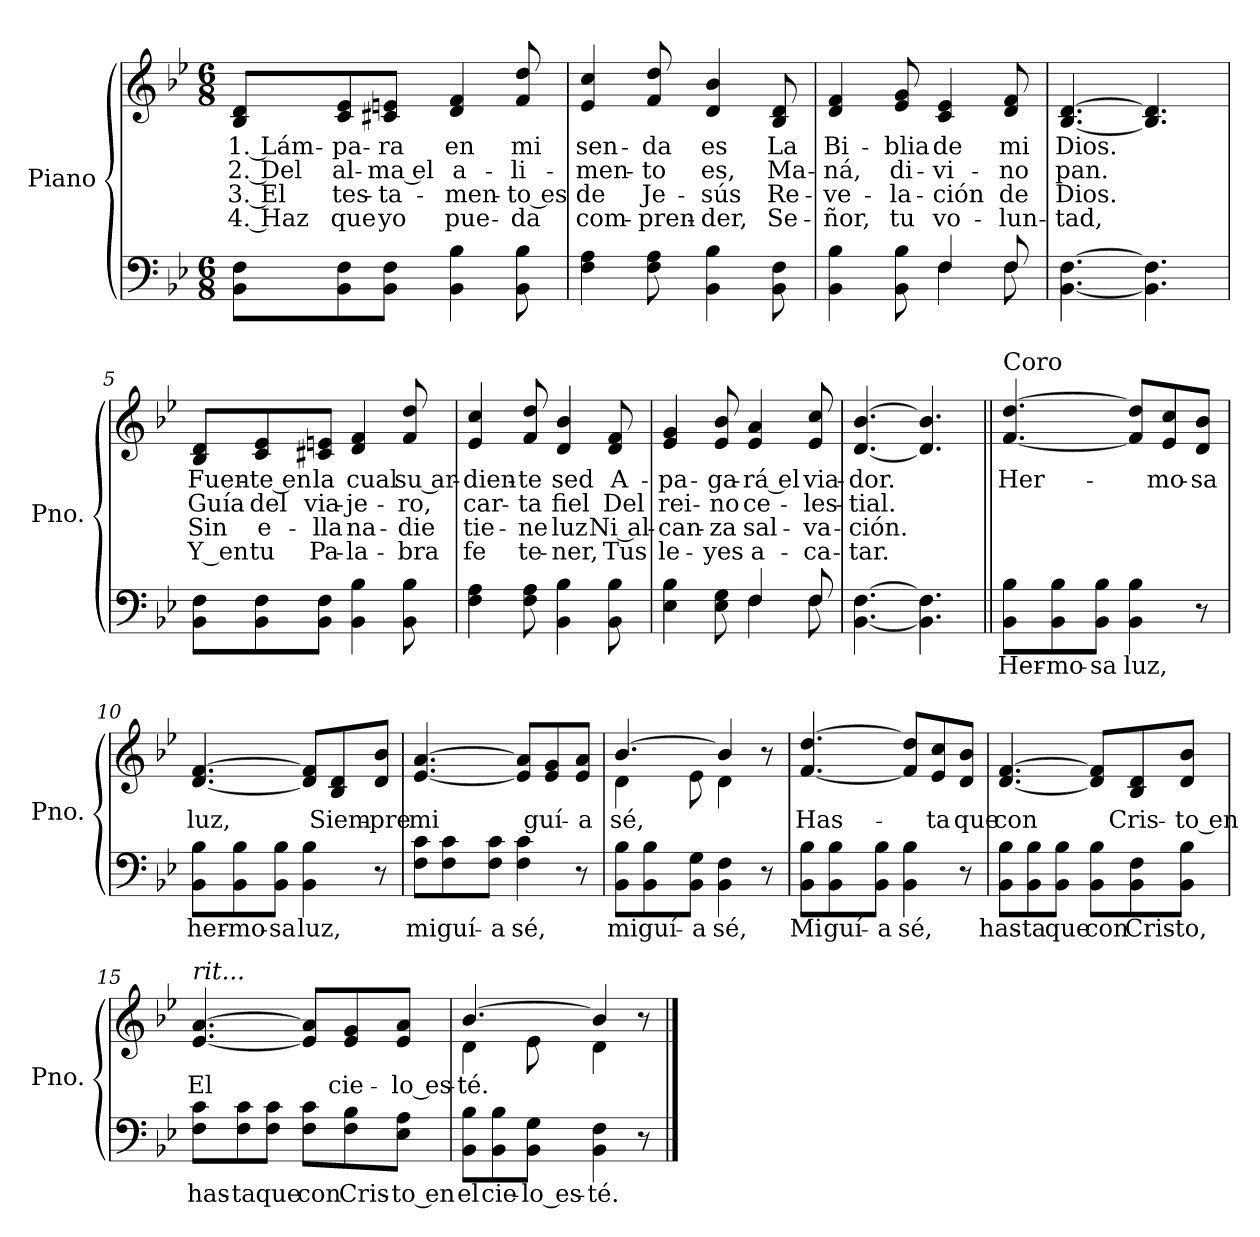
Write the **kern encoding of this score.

**kern	**text	**kern	**text	**text	**text	**text
*part1	*part1	*part1	*part1	*part1	*part1	*part1
*staff2	*staff2	*staff1	*staff1	*staff1	*staff1	*staff1
*I"Piano	*	*	*	*	*	*
*I'Pno.	*	*	*	*	*	*
*clefF4	*	*clefG2	*	*	*	*
*k[b-e-]	*	*k[b-e-]	*	*	*	*
*M6/8	*	*M6/8	*	*	*	*
=1	=1	=1	=1	=1	=1	=1
!	!	!	!LO:LY:b	!LO:LY:b	!LO:LY:b	!LO:LY:b
8BB-\ 8F\L	.	8B-/ 8d/L	1. Lám-	2. Del	3. El	4. Haz
!	!	!	!LO:LY:b	!LO:LY:b	!LO:LY:b	!LO:LY:b
8BB-\ 8F\	.	8c/ 8e-/	-pa-	al-	tes-	que
!	!	!	!LO:LY:b	!LO:LY:b	!LO:LY:b	!LO:LY:b
8BB-\ 8F\J	.	8c#X/ 8en/J	-ra	-ma el	-ta-	yo
!	!	!	!LO:LY:b	!LO:LY:b	!LO:LY:b	!LO:LY:b
4BB-\ 4B-\	.	4d/ 4f/	en	a-	-men-	pue-
!	!	!	!LO:LY:b	!LO:LY:b	!LO:LY:b	!LO:LY:b
8BB-\ 8B-\	.	8f/ 8dd/	mi	-li-	-to es	-da
=2	=2	=2	=2	=2	=2	=2
!	!	!	!LO:LY:b	!LO:LY:b	!LO:LY:b	!LO:LY:b
4F\ 4A\	.	4e-/ 4cc/	sen-	-men-	de	com-
!	!	!	!LO:LY:b	!LO:LY:b	!LO:LY:b	!LO:LY:b
8F\ 8A\	.	8f/ 8dd/	-da	-to	Je-	-pren-
!	!	!	!LO:LY:b	!LO:LY:b	!LO:LY:b	!LO:LY:b
4BB-\ 4B-\	.	4d/ 4b-/	es	es,	-sús	-der,
!	!	!	!LO:LY:b	!LO:LY:b	!LO:LY:b	!LO:LY:b
8BB-\ 8F\	.	8B-/ 8d/	La	Ma-	Re-	Se-
=3	=3	=3	=3	=3	=3	=3
*^	*	*	*	*	*	*
!	!	!	!	!LO:LY:b	!LO:LY:b	!LO:LY:b	!LO:LY:b
4BB-\ 4B-\	4.ryy	.	4d/ 4f/	Bi-	-ná,	-ve-	-ñor,
!	!	!	!	!LO:LY:b	!LO:LY:b	!LO:LY:b	!LO:LY:b
8BB-\ 8B-\	.	.	8e-/ 8g/	-blia	di-	-la-	tu
!	!	!	!	!LO:LY:b	!LO:LY:b	!LO:LY:b	!LO:LY:b
4F/	4F\	.	4c/ 4e-/	de	-vi-	-ción	vo-
!	!	!	!	!LO:LY:b	!LO:LY:b	!LO:LY:b	!LO:LY:b
8F/	8F\	.	8d/ 8f/	mi	-no	de	-lun-
=4	=4	=4	=4	=4	=4	=4	=4
!	!	!	!	!LO:LY:b	!LO:LY:b	!LO:LY:b	!LO:LY:b
*v	*v	*	*	*	*	*	*
[4.BB-\ [4.F\	.	[4.B-/ [4.d/	Dios.	pan.	Dios.	-tad,
4.BB-\] 4.F\]	.	4.B-/] 4.d/]	.	.	.	.
!!LO:LB:g=z
=5	=5	=5	=5	=5	=5	=5
!	!	!	!LO:LY:b	!LO:LY:b	!LO:LY:b	!LO:LY:b
8BB-\ 8F\L	.	8B-/ 8d/L	Fuen-	Guía	Sin	Y en
!	!	!	!LO:LY:b	!LO:LY:b	!LO:LY:b	!LO:LY:b
8BB-\ 8F\	.	8c/ 8e-/	-te en	del	e-	tu
!	!	!	!LO:LY:b	!LO:LY:b	!LO:LY:b	!LO:LY:b
8BB-\ 8F\J	.	8c#X/ 8en/J	la	via-	-lla	Pa-
!	!	!	!LO:LY:b	!LO:LY:b	!LO:LY:b	!LO:LY:b
4BB-\ 4B-\	.	4d/ 4f/	cual	-je-	na-	-la-
!	!	!	!LO:LY:b	!LO:LY:b	!LO:LY:b	!LO:LY:b
8BB-\ 8B-\	.	8f/ 8dd/	su ar-	-ro,	-die	-bra
=6	=6	=6	=6	=6	=6	=6
!	!	!	!LO:LY:b	!LO:LY:b	!LO:LY:b	!LO:LY:b
4F\ 4A\	.	4e-/ 4cc/	-dien-	car-	tie-	fe
!	!	!	!LO:LY:b	!LO:LY:b	!LO:LY:b	!LO:LY:b
8F\ 8A\	.	8f/ 8dd/	-te	-ta	-ne	te-
!	!	!	!LO:LY:b	!LO:LY:b	!LO:LY:b	!LO:LY:b
4BB-\ 4B-\	.	4d/ 4b-/	sed	fiel	luz	-ner,
!	!	!	!LO:LY:b	!LO:LY:b	!LO:LY:b	!LO:LY:b
8BB-\ 8B-\	.	8d/ 8f/	A-	Del	Ni al-	Tus
=7	=7	=7	=7	=7	=7	=7
*^	*	*	*	*	*	*
!	!	!	!	!LO:LY:b	!LO:LY:b	!LO:LY:b	!LO:LY:b
4E-\ 4B-\	4.ryy	.	4e-/ 4g/	-pa-	rei-	-can-	le-
!	!	!	!	!LO:LY:b	!LO:LY:b	!LO:LY:b	!LO:LY:b
8E-\ 8G\	.	.	8e-/ 8b-/	-ga-	-no	-za	-yes
!	!	!	!	!LO:LY:b	!LO:LY:b	!LO:LY:b	!LO:LY:b
4F/	4F\	.	4e-/ 4a/	-rá el	ce-	sal-	a-
!	!	!	!	!LO:LY:b	!LO:LY:b	!LO:LY:b	!LO:LY:b
8F/	8F\	.	8e-/ 8cc/	via-	-les-	-va-	-ca-
=8	=8	=8	=8	=8	=8	=8	=8
!	!	!	!	!LO:LY:b	!LO:LY:b	!LO:LY:b	!LO:LY:b
*v	*v	*	*	*	*	*	*
[4.BB-\ [4.F\	.	[4.d/ [4.b-/	-dor.	-tial.	-ción.	-tar.
4.BB-\] 4.F\]	.	4.d/] 4.b-/]	.	.	.	.
!!LO:LB:g=z
=9||	=9||	=9||	=9||	=9||	=9||	=9||
!	!	!LO:TX:t=Coro	!	!	!	!
!	!LO:LY:b	!	!LO:LY:b	!	!	!
8BB-\ 8B-\L	Her-	[4.f/ [4.dd/	Her-	.	.	.
!	!LO:LY:b	!	!	!	!	!
8BB-\ 8B-\	-mo-	.	.	.	.	.
!	!LO:LY:b	!	!	!	!	!
8BB-\ 8B-\J	-sa	.	.	.	.	.
!	!LO:LY:b	!	!	!	!	!
4BB-\ 4B-\	luz,	8f]/ 8dd]/L	.	.	.	.
!	!	!	!LO:LY:b	!	!	!
.	.	8e-/ 8cc/	-mo-	.	.	.
!	!	!	!LO:LY:b	!	!	!
8r	.	8d/ 8b-/J	-sa	.	.	.
=10	=10	=10	=10	=10	=10	=10
!	!LO:LY:b	!	!LO:LY:b	!	!	!
8BB-\ 8B-\L	her-	[4.d/ [4.f/	luz,	.	.	.
!	!LO:LY:b	!	!	!	!	!
8BB-\ 8B-\	-mo-	.	.	.	.	.
!	!LO:LY:b	!	!	!	!	!
8BB-\ 8B-\J	-sa	.	.	.	.	.
!	!LO:LY:b	!	!	!	!	!
4BB-\ 4B-\	luz,	8d]/ 8f]/L	.	.	.	.
!	!	!	!LO:LY:b	!	!	!
.	.	8B-/ 8d/	Siem-	.	.	.
!	!	!	!LO:LY:b	!	!	!
8r	.	8d/ 8b-/J	-pre	.	.	.
=11	=11	=11	=11	=11	=11	=11
!	!LO:LY:b	!	!LO:LY:b	!	!	!
8F\ 8c\L	mi	[4.e-/ [4.a/	mi	.	.	.
!	!LO:LY:b	!	!	!	!	!
8F\ 8c\	guí-	.	.	.	.	.
!	!LO:LY:b	!	!	!	!	!
8F\ 8c\J	-a	.	.	.	.	.
!	!LO:LY:b	!	!	!	!	!
4F\ 4c\	sé,	8e-]/ 8a]/L	.	.	.	.
!	!	!	!LO:LY:b	!	!	!
.	.	8e-/ 8g/	guí-	.	.	.
!	!	!	!LO:LY:b	!	!	!
8r	.	8e-/ 8a/J	-a	.	.	.
=12	=12	=12	=12	=12	=12	=12
!	!LO:LY:b	!	!LO:LY:b	!	!	!
*	*	*^	*	*	*	*
8BB-\ 8B-\L	mi	[4.b-/	4d\	sé,	.	.	.
!	!LO:LY:b	!	!	!	!	!	!
8BB-\ 8B-\	guí-	.	.	.	.	.	.
!	!LO:LY:b	!	!	!	!	!	!
8BB-\ 8G\J	-a	.	8e-\	.	.	.	.
!	!LO:LY:b	!	!	!	!	!	!
4BB-\ 4F\	sé,	4b-/]	4d\	.	.	.	.
8r	.	8r	8ryy	.	.	.	.
!!LO:LB:g=z
=13	=13	=13	=13	=13	=13	=13	=13
!	!LO:LY:b	!	!	!LO:LY:b	!	!	!
*	*	*v	*v	*	*	*	*
8BB-\ 8B-\L	Mi	[4.f/ [4.dd/	Has-	.	.	.
!	!LO:LY:b	!	!	!	!	!
8BB-\ 8B-\	guí-	.	.	.	.	.
!	!LO:LY:b	!	!	!	!	!
8BB-\ 8B-\J	-a	.	.	.	.	.
!	!LO:LY:b	!	!	!	!	!
4BB-\ 4B-\	sé,	8f]/ 8dd]/L	.	.	.	.
!	!	!	!LO:LY:b	!	!	!
.	.	8e-/ 8cc/	-ta	.	.	.
!	!	!	!LO:LY:b	!	!	!
8r	.	8d/ 8b-/J	que	.	.	.
=14	=14	=14	=14	=14	=14	=14
!	!LO:LY:b	!	!LO:LY:b	!	!	!
8BB-\ 8B-\L	has-	[4.d/ [4.f/	con	.	.	.
!	!LO:LY:b	!	!	!	!	!
8BB-\ 8B-\	-ta	.	.	.	.	.
!	!LO:LY:b	!	!	!	!	!
8BB-\ 8B-\J	que	.	.	.	.	.
!	!LO:LY:b	!	!	!	!	!
8BB-\ 8B-\L	con	8d]/ 8f]/L	.	.	.	.
!	!LO:LY:b	!	!LO:LY:b	!	!	!
8BB-\ 8F\	Cris-	8B-/ 8d/	Cris-	.	.	.
!	!LO:LY:b	!	!LO:LY:b	!	!	!
8BB-\ 8B-\J	-to,	8d/ 8b-/J	-to en	.	.	.
=15	=15	=15	=15	=15	=15	=15
!	!	!LO:TX:i:t=rit...	!	!	!	!
!	!LO:LY:b	!	!LO:LY:b	!	!	!
8F\ 8c\L	has-	[4.e-/ [4.a/	El	.	.	.
!	!LO:LY:b	!	!	!	!	!
8F\ 8c\	-ta	.	.	.	.	.
!	!LO:LY:b	!	!	!	!	!
8F\ 8c\J	que	.	.	.	.	.
!	!LO:LY:b	!	!	!	!	!
8F\ 8c\L	con	8e-]/ 8a]/L	.	.	.	.
!	!LO:LY:b	!	!LO:LY:b	!	!	!
8F\ 8B-\	Cris-	8e-/ 8g/	cie-	.	.	.
!	!LO:LY:b	!	!LO:LY:b	!	!	!
8E-\ 8A\J	-to en	8e-/ 8a/J	-lo es-	.	.	.
=16	=16	=16	=16	=16	=16	=16
!	!LO:LY:b	!	!LO:LY:b	!	!	!
*	*	*^	*	*	*	*
8BB-\ 8B-\L	el	[4.b-/	4d\	-té.	.	.	.
!	!LO:LY:b	!	!	!	!	!	!
8BB-\ 8B-\	cie-	.	.	.	.	.	.
!	!LO:LY:b	!	!	!	!	!	!
8BB-\ 8G\J	-lo es-	.	8e-\	.	.	.	.
!	!LO:LY:b	!	!	!	!	!	!
4BB-\ 4F\	-té.	4b-/]	4d\	.	.	.	.
8r	.	8r	8ryy	.	.	.	.
*	*	*v	*v	*	*	*	*
==	==	==	==	==	==	==
*-	*-	*-	*-	*-	*-	*-
